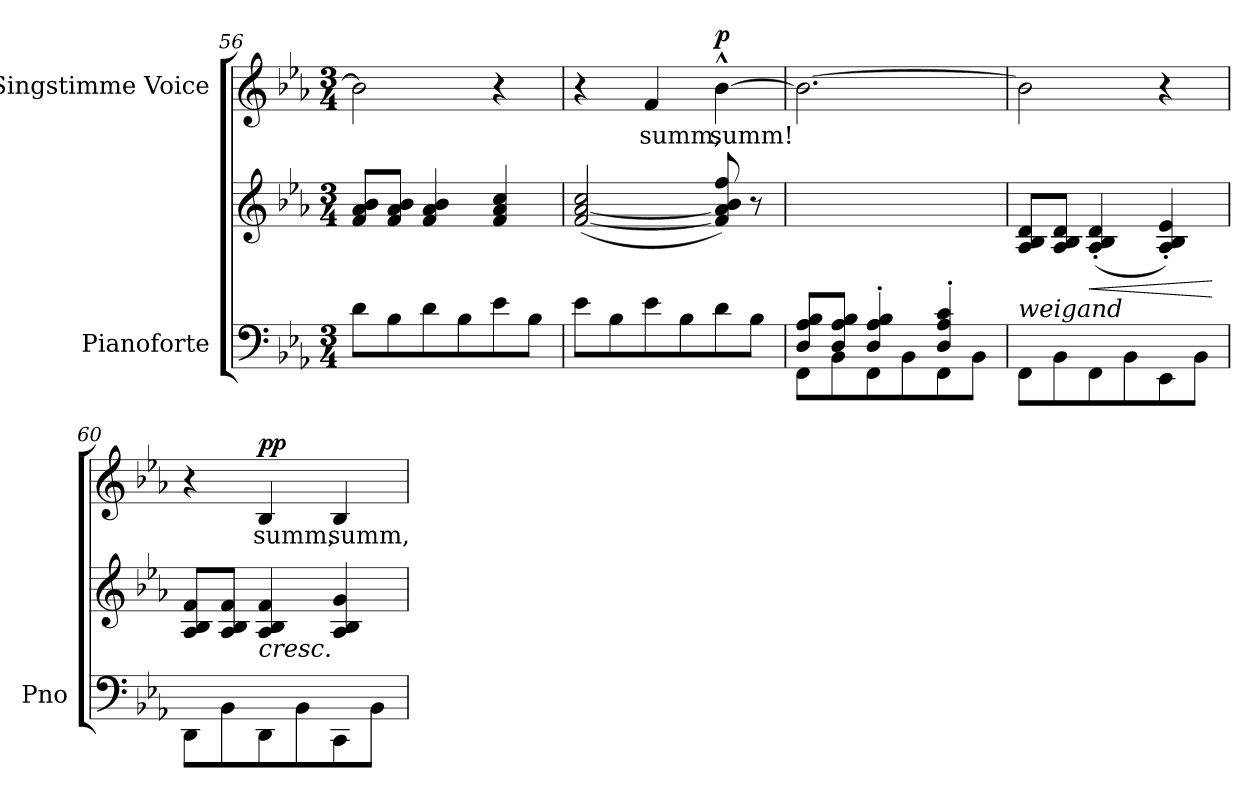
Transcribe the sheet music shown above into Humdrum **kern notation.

**kern	**kern	**dynam	**kern	**text	**dynam
*part2	*part2	*part2	*part1	*part1	*part1
*staff3	*staff2	*staff2/3	*staff1	*staff1	*staff1
*I"Pianoforte	*	*	*I"Singstimme Voice	*	*
*I'Pno	*	*	*	*	*
*clefF4	*clefG2	*	*clefG2	*	*
*k[b-e-a-]	*k[b-e-a-]	*	*k[b-e-a-]	*	*
*M3/4	*M3/4	*	*M3/4	*	*
=56	=56	=56	=56	=56	=56
8d\L	8f/ 8a-/ 8b-/L	.	2b-\]	.	.
8B-\	8f/ 8a-/ 8b-/J	.	.	.	.
8d\	4f/ 4a-/ 4b-/	.	.	.	.
8B-\	.	.	.	.	.
8e-\	4f/ 4a-/ 4cc/	.	4r	.	.
8B-\J	.	.	.	.	.
=57	=57	=57	=57	=57	=57
8e-\L	([2f/ [2a-/ 2cc/	.	4r	.	.
8B-\	.	.	.	.	.
!	!	!	!	!LO:LY:b	!
8e-\	.	.	4f/	summ,	.
8B-\	.	.	.	.	.
!	!	!	!	!LO:LY:b	!LO:DY:a
8d\	8f/] 8a-/] 8b-/ 8ff/)	.	[4b-^^\	summ!	p
8B-\J	8r	.	.	.	.
=58	=58	=58	=58	=58	=58
*^	*	*	*	*	*
8D/ 8A-/ 8B-/L	8FF\L	2.ryy	.	2.b-\_	.	.
8D/ 8A-/ 8B-/J	8BB-\	.	.	.	.	.
4D/'> 4A-/'> 4B-/'>	8FF\	.	.	.	.	.
.	8BB-\	.	.	.	.	.
4D/'> 4A-/'> 4c/'>	8FF\	.	.	.	.	.
.	8BB-\J	.	.	.	.	.
!!LO:LB:g=z
=59	=59	=59	=59	=59	=59	=59
!	!	!LO:TX:b:i:t=weigand	!	!	!	!
*v	*v	*	*	*	*	*
8FF\L	8A-/ 8B-/ 8d/L	.	2b-\]	.	.
8BB-\	8A-/ 8B-/ 8d/J	.	.	.	.
!	!	!LO:HP:b	!	!	!
8FF\	(>4A-/'> 4B-/'> 4d/'>	<	.	.	.
8BB-\	.	.	.	.	.
8EE-\	4A-/'> 4B-/'> 4e-/'>)	.	4r	.	.
8BB-\J	.	.	.	.	.
.	.	[	.	.	.
!!LO:LB:g=z
=60	=60	=60	=60	=60	=60
8DD\L	8A-/ 8B-/ 8f/L	.	4r	.	.
8BB-\	8A-/ 8B-/ 8f/J	.	.	.	.
!	!LO:TX:b:i:t=cresc.	!	!	!	!
!	!	!	!	!LO:LY:b	!LO:DY:a
8DD\	4A-/ 4B-/ 4f/	.	4B-/	summ,	pp
8BB-\	.	.	.	.	.
!	!	!	!	!LO:LY:b	!
8CC\	4A-/ 4B-/ 4g/	.	4B-/	summ,	.
8BB-\J	.	.	.	.	.
=	=	=	=	=	=
*-	*-	*-	*-	*-	*-
